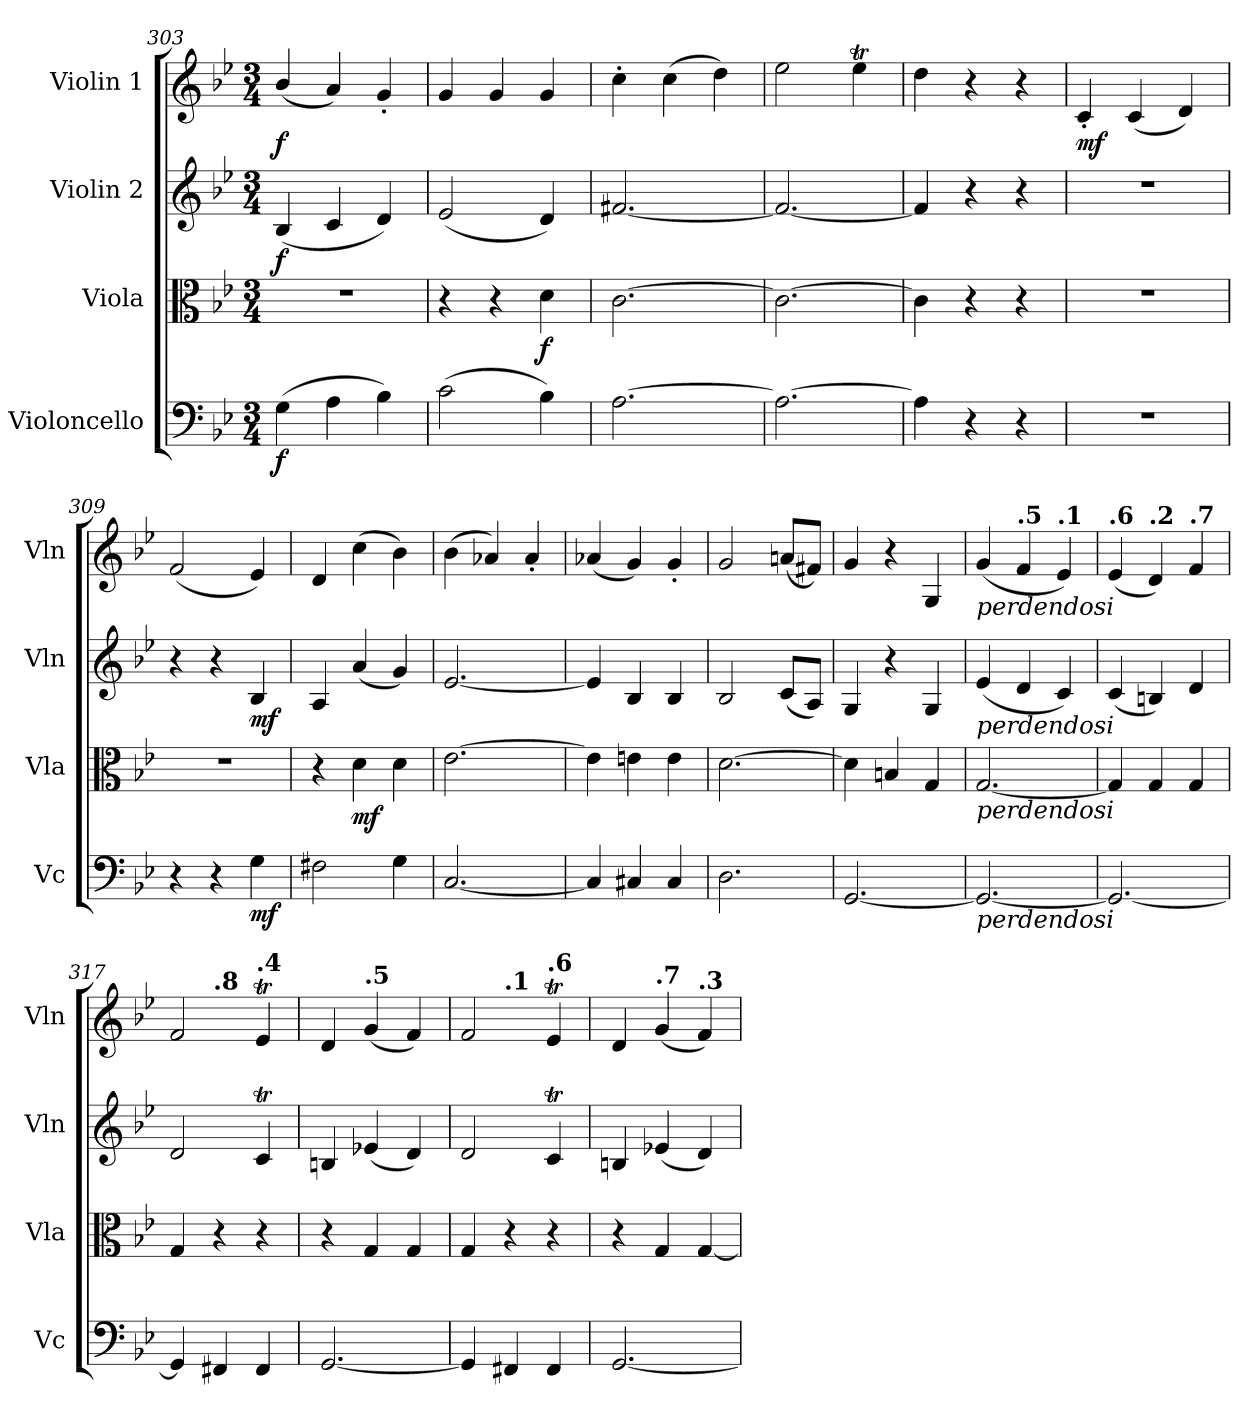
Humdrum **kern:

**kern	**dynam	**kern	**dynam	**kern	**dynam	**kern	**dynam
*part4	*part4	*part3	*part3	*part2	*part2	*part1	*part1
*staff4	*staff4	*staff3	*staff3	*staff2	*staff2	*staff1	*staff1
*I"Violoncello	*	*I"Viola	*	*I"Violin 2	*	*I"Violin 1	*
*I'Vc	*	*I'Vla	*	*I'Vln	*	*I'Vln	*
*clefF4	*	*clefC3	*	*clefG2	*	*clefG2	*
*k[b-e-]	*	*k[b-e-]	*	*k[b-e-]	*	*k[b-e-]	*
*M3/4	*	*M3/4	*	*M3/4	*	*M3/4	*
=303	=303	=303	=303	=303	=303	=303	=303
!	!LO:DY:b	!	!	!	!LO:DY:b	!	!LO:DY:b
(>4G\	f	2.r	.	(<4B-/	f	(<4b-/	f
4A\	.	.	.	4c/	.	4a/)	.
4B-\)	.	.	.	4d/)	.	4g'/	.
=304	=304	=304	=304	=304	=304	=304	=304
(>2c\	.	4r	.	(<2e-/	.	4g/	.
.	.	4r	.	.	.	4g/	.
!	!	!	!LO:DY:b	!	!	!	!
4B-\)	.	4d\	f	4d/)	.	4g/	.
!!LO:PB:g=z
=305	=305	=305	=305	=305	=305	=305	=305
[2.A\	.	[2.c\	.	[2.f#X/	.	4cc'\	.
.	.	.	.	.	.	(>4cc\	.
.	.	.	.	.	.	4dd\)	.
=306	=306	=306	=306	=306	=306	=306	=306
2.A\_	.	2.c\_	.	2.f#/_	.	2ee-\	.
.	.	.	.	.	.	4ee-T\	.
=307	=307	=307	=307	=307	=307	=307	=307
4A\]	.	4c\]	.	4f#/]	.	4dd\	.
4r	.	4r	.	4r	.	4r	.
4r	.	4r	.	4r	.	4r	.
=308	=308	=308	=308	=308	=308	=308	=308
!	!	!	!	!	!	!	!LO:DY:b
2.r	.	2.r	.	2.r	.	4c'/	mf
.	.	.	.	.	.	(<4c/	.
.	.	.	.	.	.	4d/)	.
=309	=309	=309	=309	=309	=309	=309	=309
4r	.	2.r	.	4r	.	(<2f/	.
4r	.	.	.	4r	.	.	.
!	!LO:DY:b	!	!	!	!LO:DY:b	!	!
4G\	mf	.	.	4B-/	mf	4e-/)	.
=310	=310	=310	=310	=310	=310	=310	=310
2F#X\	.	4r	.	4A/	.	4d/	.
!	!	!	!LO:DY:b	!	!	!	!
.	.	4d\	mf	(<4a/	.	(>4cc\	.
4G\	.	4d\	.	4g/)	.	4b-\)	.
=311	=311	=311	=311	=311	=311	=311	=311
[2.C/	.	[2.e-\	.	[2.e-/	.	(>4b-\	.
.	.	.	.	.	.	4a-X/)	.
.	.	.	.	.	.	4a-'/	.
=312	=312	=312	=312	=312	=312	=312	=312
4C/]	.	4e-\]	.	4e-/]	.	(<4a-X/	.
4C#X/	.	4en\	.	4B-/	.	4g/)	.
4C#/	.	4e\	.	4B-/	.	4g'/	.
=313	=313	=313	=313	=313	=313	=313	=313
2.D\	.	[2.d\	.	2B-/	.	2g/	.
.	.	.	.	(<8c/L	.	(<8an/L	.
.	.	.	.	8A/J)	.	8f#X/J)	.
!!LO:LB:g=z
=314	=314	=314	=314	=314	=314	=314	=314
[2.GG/	.	4d\]	.	4G/	.	4g/	.
.	.	4Bn/	.	4r	.	4r	.
.	.	4G/	.	4G/	.	4G/	.
=315	=315	=315	=315	=315	=315	=315	=315
*	*	*	*	*	*	*MM124	*
!	!	!	!	!	!	!LO:TX:b:i:t=perdendosi	!
!	!	!	!	!LO:TX:b:i:t=perdendosi	!	!	!
!	!	!LO:TX:b:i:t=perdendosi	!	!	!	!	!
!LO:TX:b:i:t=perdendosi	!	!	!	!	!	!	!
2.GG/_	.	[2.G/	.	(<4e-/	.	(<4g/	.
*	*	*	*	*	*	*MM122	*
!	!	!	!	!	!	!LO:TX:a:B:t=.5	!
.	.	.	.	4d/	.	4f/	.
*	*	*	*	*	*	*MM121	*
!	!	!	!	!	!	!LO:TX:a:B:t=.1	!
.	.	.	.	4c/)	.	4e-/)	.
=316	=316	=316	=316	=316	=316	=316	=316
*	*	*	*	*	*	*MM119	*
!	!	!	!	!	!	!LO:TX:a:B:t=.6	!
2.GG/_	.	4G/]	.	(<4c/	.	(<4e-/	.
*	*	*	*	*	*	*MM118	*
!	!	!	!	!	!	!LO:TX:a:B:t=.2	!
.	.	4G/	.	4Bn/)	.	4d/)	.
*	*	*	*	*	*	*MM116	*
!	!	!	!	!	!	!LO:TX:a:B:t=.7	!
.	.	4G/	.	4d/	.	4f/	.
=317	=317	=317	=317	=317	=317	=317	=317
*	*	*	*	*	*	*MM115	*
!	!	!	!	!	!	!LO:TX:a:B:t=.3	!
*	*	*	*	*	*	*^	*
4GG/]	.	4G/	.	2d/	.	2f/	4ryy	.
*	*	*	*	*	*	*MM113	*	*
!	!	!	!	!	!	!	!LO:TX:a:B:t=.8	!
4FF#X/	.	4r	.	.	.	.	2ryy	.
*	*	*	*	*	*	*MM112	*	*
!	!	!	!	!	!	!LO:TX:a:B:t=.4	!	!
4FF#/	.	4r	.	4cT/	.	4e-T/	.	.
*	*	*	*	*	*	*v	*v	*
=318	=318	=318	=318	=318	=318	=318	=318
*	*	*	*	*	*	*MM110	*
*	*	*	*	*	*	*^	*
!	!	!	!	!	!	!LO:TX:a:B:t=.9	!	!
*	*	*	*	*	*	*v	*v	*
[2.GG/	.	4r	.	4Bn/	.	4d/	.
*	*	*	*	*	*	*MM109	*
!	!	!	!	!	!	!LO:TX:a:B:t=.5	!
.	.	4G/	.	(<4e-X/	.	(<4g/	.
*	*	*	*	*	*	*MM108	*
.	.	4G/	.	4d/)	.	4f/)	.
=319	=319	=319	=319	=319	=319	=319	=319
*	*	*	*	*	*	*MM106	*
!	!	!	!	!	!	!LO:TX:a:B:t=.5	!
*	*	*	*	*	*	*^	*
4GG/]	.	4G/	.	2d/	.	2f/	4ryy	.
*	*	*	*	*	*	*MM105	*	*
!	!	!	!	!	!	!	!LO:TX:a:B:t=.1	!
4FF#X/	.	4r	.	.	.	.	2ryy	.
*	*	*	*	*	*	*MM103	*	*
!	!	!	!	!	!	!LO:TX:a:B:t=.6	!	!
4FF#/	.	4r	.	4cT/	.	4e-T/	.	.
*	*	*	*	*	*	*v	*v	*
=320	=320	=320	=320	=320	=320	=320	=320
*	*	*	*	*	*	*MM102	*
*	*	*	*	*	*	*^	*
!	!	!	!	!	!	!LO:TX:a:B:t=.2	!	!
*	*	*	*	*	*	*v	*v	*
[2.GG/	.	4r	.	4Bn/	.	4d/	.
*	*	*	*	*	*	*MM100	*
!	!	!	!	!	!	!LO:TX:a:B:t=.7	!
.	.	4G/	.	(<4e-X/	.	(<4g/	.
*	*	*	*	*	*	*MM99	*
!	!	!	!	!	!	!LO:TX:a:B:t=.3	!
.	.	[4G/	.	4d/)	.	4f/)	.
=	=	=	=	=	=	=	=
*-	*-	*-	*-	*-	*-	*-	*-
